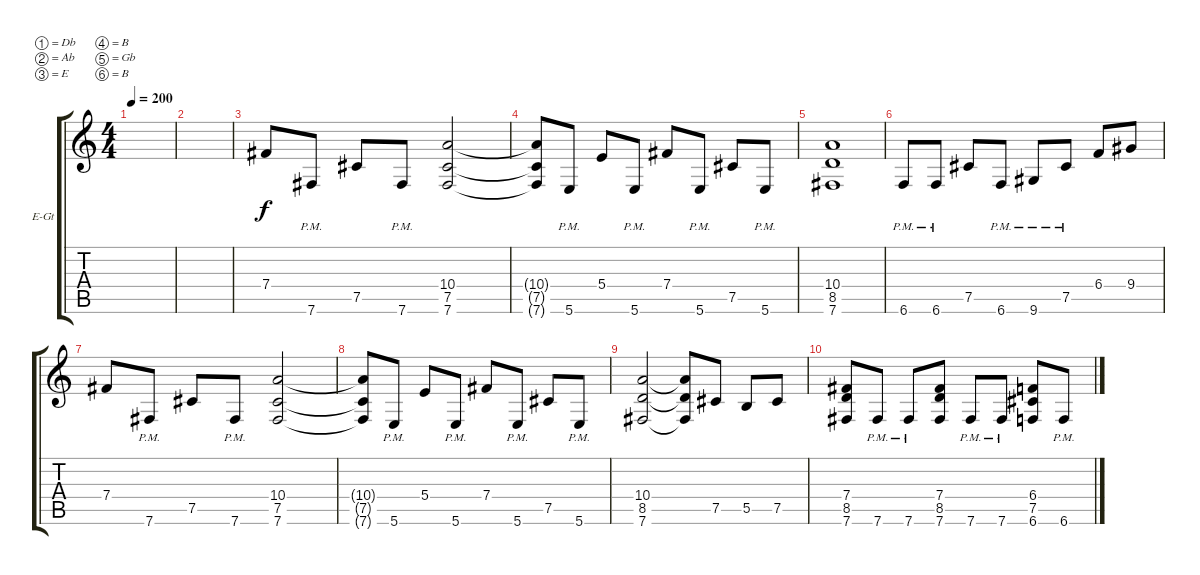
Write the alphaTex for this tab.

\bracketExtendMode groupsimilarinstruments
\firstSystemTrackNameOrientation horizontal
\otherSystemsTrackNameOrientation horizontal
\track ("Rhythm Left" "E-Gt") {instrument overdrivenguitar}
\staff {score tabs}
\tuning (Db4 Ab3 E3 B2 Gb2 B1)
\ts (4 4)
\tempo 200
\clef g2
\ks c
|
|
7.4.8 7.6{pm}.8 7.5.8 7.6{pm}.8 (10.4 7.5 7.6).2 |
(10.4{t} 7.5{t} 7.6{t}).8 5.6{pm}.8 5.4.8 5.6{pm}.8 7.4.8 5.6{pm}.8 7.5.8 5.6{pm}.8 |
(8.5 10.4 7.6).1 |
6.6{pm}.8 6.6{pm}.8 7.5.8 6.6{pm}.8 9.6{pm}.8 7.5{pm}.8 6.4.8 9.4.8 |
7.4.8 7.6{pm}.8 7.5.8 7.6{pm}.8 (10.4 7.5 7.6).2 |
(10.4{t} 7.5{t} 7.6{t}).8 5.6{pm}.8 5.4.8 5.6{pm}.8 7.4.8 5.6{pm}.8 7.5.8 5.6{pm}.8 |
(8.5 10.4 7.6).2 (8.5{t} 10.4{t} 7.6{t}).8 7.5.8 5.5.8 7.5.8 |
(7.4 8.5 7.6).8 7.6{pm}.8 7.6{pm}.8 (7.4 8.5 7.6).8 7.6{pm}.8 7.6{pm}.8 (6.4 7.5 6.6).8 6.6{pm}.8
